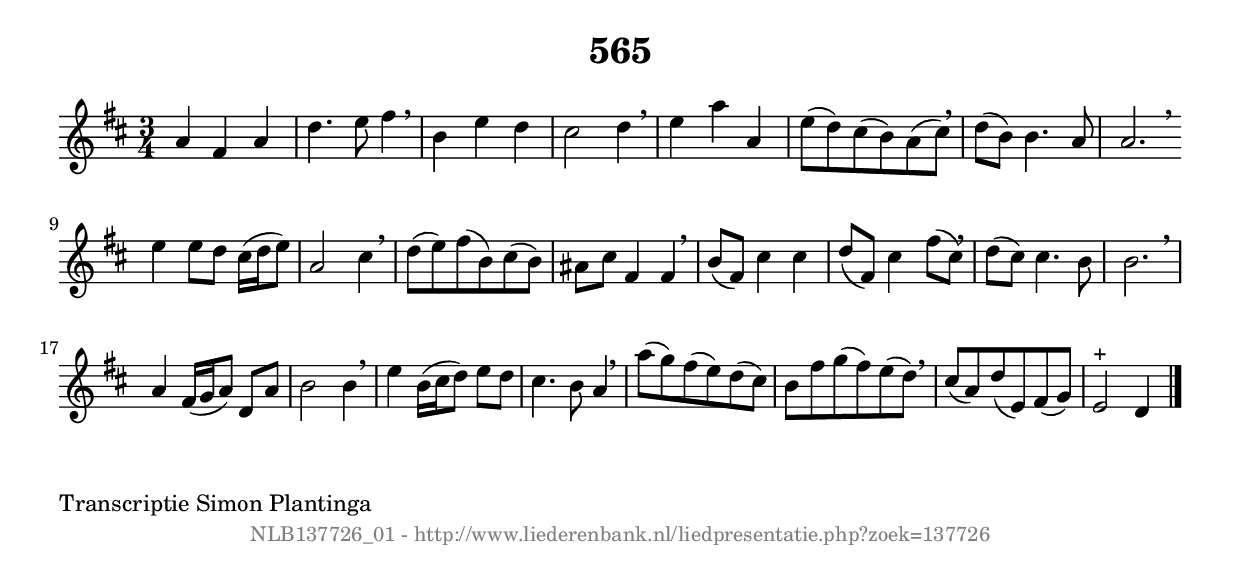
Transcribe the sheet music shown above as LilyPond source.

%
% produced by wce2krn 1.64 (7 June 2014)
%
\version"2.16"
#(append! paper-alist '(("long" . (cons (* 210 mm) (* 2000 mm)))))
#(set-default-paper-size "long")
sb = {\breathe}
mBreak = {\breathe }
bBreak = {\breathe }
x = {\once\override NoteHead #'style = #'cross }
gl=\glissando
itime={\override Staff.TimeSignature #'stencil = ##f }
ficta = {\once\set suggestAccidentals = ##t}
fine = {\once\override Score.RehearsalMark #'self-alignment-X = #1 \mark \markup {\italic{Fine}}}
dc = {\once\override Score.RehearsalMark #'self-alignment-X = #1 \mark \markup {\italic{D.C.}}}
dcf = {\once\override Score.RehearsalMark #'self-alignment-X = #1 \mark \markup {\italic{D.C. al Fine}}}
dcc = {\once\override Score.RehearsalMark #'self-alignment-X = #1 \mark \markup {\italic{D.C. al Coda}}}
ds = {\once\override Score.RehearsalMark #'self-alignment-X = #1 \mark \markup {\italic{D.S.}}}
dsf = {\once\override Score.RehearsalMark #'self-alignment-X = #1 \mark \markup {\italic{D.S. al Fine}}}
dsc = {\once\override Score.RehearsalMark #'self-alignment-X = #1 \mark \markup {\italic{D.S. al Coda}}}
pv = {\set Score.repeatCommands = #'((volta "1"))}
sv = {\set Score.repeatCommands = #'((volta "2"))}
tv = {\set Score.repeatCommands = #'((volta "3"))}
qv = {\set Score.repeatCommands = #'((volta "4"))}
xv = {\set Score.repeatCommands = #'((volta #f))}
\header{ tagline = ""
title = "565"
}
\score {{
\key d \major
\relative g'
{
\set melismaBusyProperties = #'()
\time 3/4
\tempo 4=120
\override Score.MetronomeMark #'transparent = ##t
\override Score.RehearsalMark #'break-visibility = #(vector #t #t #f)
a4 fis4 a4 | d4. e8 fis4 | \sb b,4 e4 d4 | cis2 d4 | \sb e4 a4 a,4 | e'8( d8) cis8( b8) a8( cis8) | \sb d8( b8) b4. a8 | a2. \bar ":|:" \bBreak
e'4 e8 d8 cis16( d16 e8) | a,2 cis4 | \sb d8( e8) fis8( b,8) cis8( b8) | ais8 cis8 fis,4 fis4 | \sb b8( fis8) cis'4 cis4 | d8( fis,8) cis'4 fis8( cis8) | \sb d8( cis8) cis4. b8 | b2. | \mBreak \bar "|"
a4 fis16( g16 a8) d,8 a'8 | b2 b4 | \sb e4 b16( cis16 d8) e8 d8 | cis4. b8 a4 | \sb a'8( g8) fis8( e8) d8( cis8) | b8 fis'8 g8( fis8) e8( d8) | \sb cis8( a8) d8( e,8) fis8( g8) | e2^"+" d4 \bar "|."
 }}
 \midi { }
 \layout {
            indent = 0.0\cm
}
}
\markup { \wordwrap-string #" 
Transcriptie Simon Plantinga
"}
\markup { \vspace #0 } \markup { \with-color #grey \fill-line { \center-column { \smaller "NLB137726_01 - http://www.liederenbank.nl/liedpresentatie.php?zoek=137726" } } }
